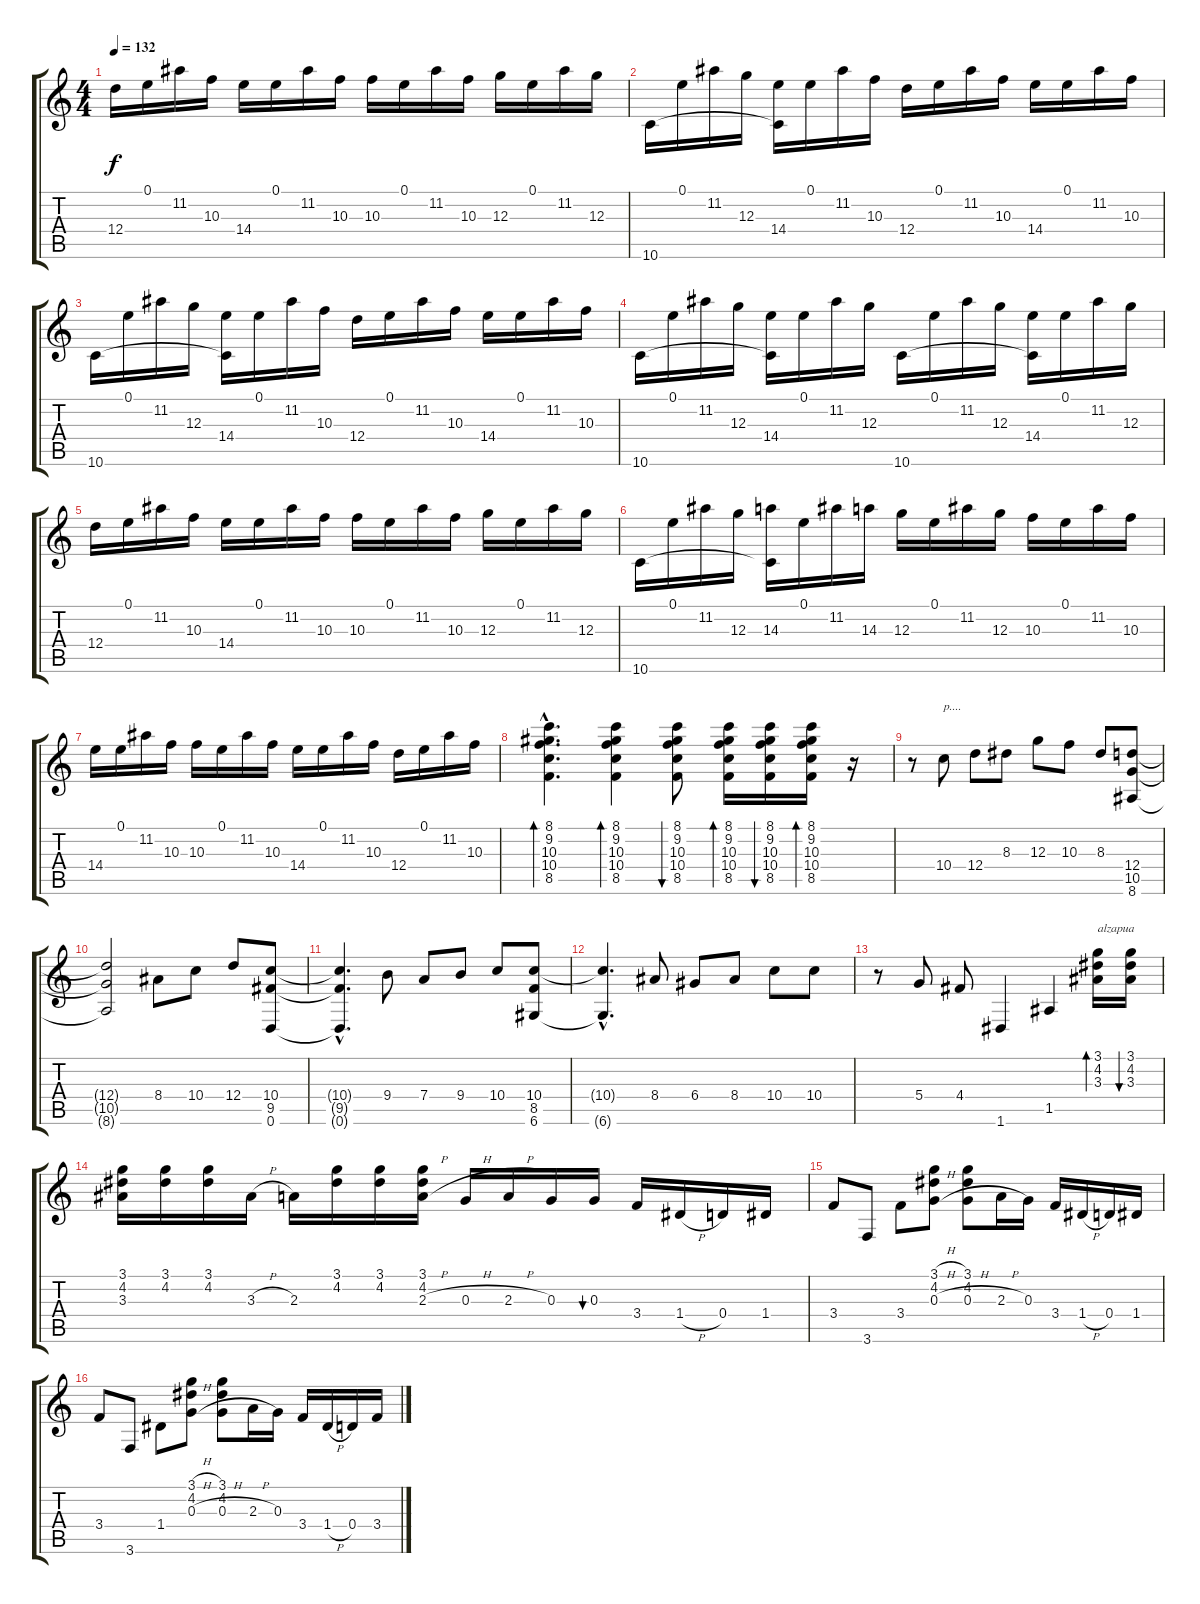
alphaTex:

\track "" {instrument acousticguitarnylon}
\staff {score tabs}
\tuning (E4 B3 G3 D3 A2 D2) {hide}
\ts (4 4)
\tempo 132
\clef g2
\ks c
12.4.16{dy f} 0.1.16 11.2.16 10.3.16 14.4.16 0.1.16 11.2.16 10.3.16 10.3.16 0.1.16 11.2.16 10.3.16 12.3.16 0.1.16 11.2.16 12.3.16 |
10.6.16 0.1.16 11.2.16 12.3.16 (14.4 10.6{t}).16 0.1.16 11.2.16 10.3.16 12.4.16 0.1.16 11.2.16 10.3.16 14.4.16 0.1.16 11.2.16 10.3.16 |
10.6.16 0.1.16 11.2.16 12.3.16 (14.4 10.6{t}).16 0.1.16 11.2.16 10.3.16 12.4.16 0.1.16 11.2.16 10.3.16 14.4.16 0.1.16 11.2.16 10.3.16 |
10.6.16 0.1.16 11.2.16 12.3.16 (14.4 10.6{t}).16 0.1.16 11.2.16 12.3.16 10.6.16 0.1.16 11.2.16 12.3.16 (14.4 10.6{t}).16 0.1.16 11.2.16 12.3.16 |
12.4.16 0.1.16 11.2.16 10.3.16 14.4.16 0.1.16 11.2.16 10.3.16 10.3.16 0.1.16 11.2.16 10.3.16 12.3.16 0.1.16 11.2.16 12.3.16 |
10.6.16 0.1.16 11.2.16 12.3.16 (14.3 10.6{t}).16 0.1.16 11.2.16 14.3.16 12.3.16 0.1.16 11.2.16 12.3.16 10.3.16 0.1.16 11.2.16 10.3.16 |
14.4.16 0.1.16 11.2.16 10.3.16 10.3.16 0.1.16 11.2.16 10.3.16 14.4.16 0.1.16 11.2.16 10.3.16 12.4.16 0.1.16 11.2.16 10.3.16 |
(8.1{hac} 9.2{hac} 10.3{hac} 10.4{hac} 8.5{hac}).4{d bd 60} (8.1 9.2 10.3 10.4 8.5).4{bd 60} (8.1 9.2 10.3 10.4 8.5).8{bu 60} (8.1 9.2 10.3 10.4 8.5).16{bd 60} (8.1 9.2 10.3 10.4 8.5).16{bu 60} (8.1 9.2 10.3 10.4 8.5).16{bd 60} r.16 |
r.8 10.4.8{txt "p...."} 12.4.8 8.3.8 12.3.8 10.3.8 8.3.8 (12.4 10.5 8.6).8 |
(12.4{t} 10.5{t} 8.6{t}).2 8.4.8 10.4.8 12.4.8 (10.4 9.5 0.6).8 |
(10.4{hac t} 9.5{hac t} 0.6{hac t}).4{d} 9.4.8 7.4.8 9.4.8 10.4.8 (10.4 8.5 6.6).8 |
(10.4{hac t} 6.6{hac t}).4{d} 8.4.8 6.4.8 8.4.8 10.4.8 10.4.8 |
r.8 5.4.8 4.4.8 1.6.4 1.5.4 (3.1 4.2 3.3).16{bd 60 txt "alzapua"} (3.1 4.2 3.3).16{bu 60} |
(3.1 4.2 3.3).16 (3.1 4.2).16 (3.1 4.2).16 3.3{h}.16 2.3.16 (3.1 4.2).16 (3.1 4.2).16 (3.1 4.2 2.3{h}).16 0.3{h}.16 2.3{h}.16 0.3.16 0.3.16{bu 60} 3.4.16 1.4{h}.16 0.4.16 1.4.16 |
3.4.8 3.6.8 3.4.8 (3.1{h} 4.2{h} 0.3{h}).8 (3.1 4.2 0.3{h}).8 2.3{h}.16 0.3.16 3.4.16 1.4{h}.16 0.4.16 1.4.16 |
3.4.8 3.6.8 1.4.8 (3.1{h} 4.2{h} 0.3{h}).8 (3.1 4.2 0.3{h}).8 2.3{h}.16 0.3.16 3.4.16 1.4{h}.16 0.4.16 3.4.16
